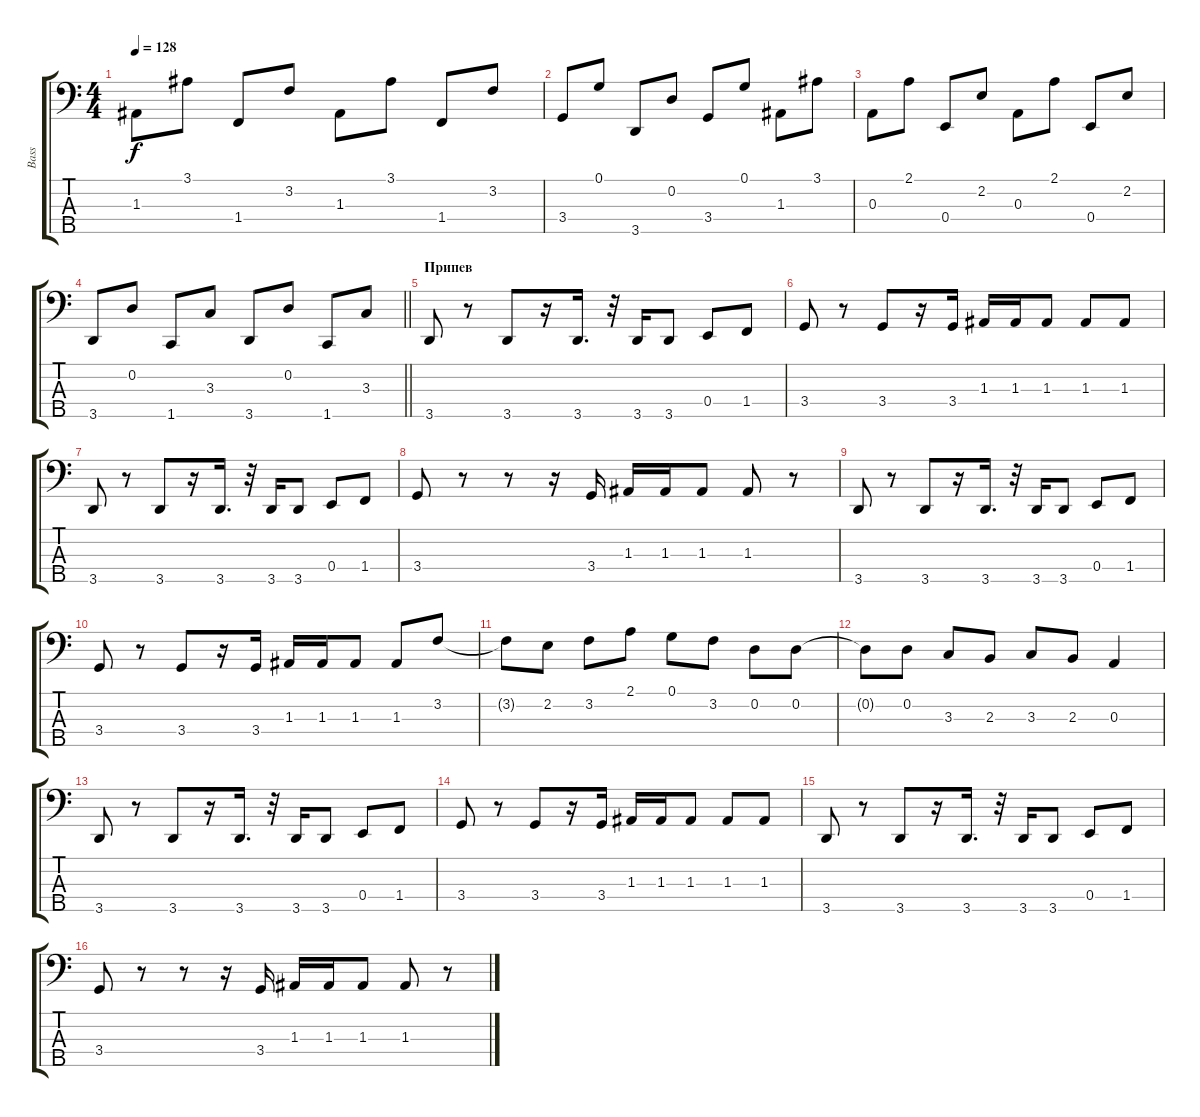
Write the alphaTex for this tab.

\track ("Bass" "Bass") {instrument slapbass2}
\staff {score tabs}
\tuning (G2 D2 A1 E1 B0) {hide}
\ts (4 4)
\tempo 128
\clef f4
\ks c
1.3.8{dy f} 3.1.8 1.4.8 3.2.8 1.3.8 3.1.8 1.4.8 3.2.8 |
3.4.8 0.1.8 3.5.8 0.2.8 3.4.8 0.1.8 1.3.8 3.1.8 |
0.3.8 2.1.8 0.4.8 2.2.8 0.3.8 2.1.8 0.4.8 2.2.8 |
\barLineRight lightlight
3.5.8 0.2.8 1.5.8 3.3.8 3.5.8 0.2.8 1.5.8 3.3.8 |
\section ("" "Припев")
3.5.8 r.8 3.5.8 r.16 3.5.16{d} r.32 3.5.16 3.5.8 0.4.8 1.4.8 |
3.4.8 r.8 3.4.8 r.16 3.4.16 1.3.16 1.3.16 1.3.8 1.3.8 1.3.8 |
3.5.8 r.8 3.5.8 r.16 3.5.16{d} r.32 3.5.16 3.5.8 0.4.8 1.4.8 |
3.4.8 r.8 r.8 r.16 3.4.16 1.3.16 1.3.16 1.3.8 1.3.8 r.8 |
3.5.8 r.8 3.5.8 r.16 3.5.16{d} r.32 3.5.16 3.5.8 0.4.8 1.4.8 |
3.4.8 r.8 3.4.8 r.16 3.4.16 1.3.16 1.3.16 1.3.8 1.3.8 3.2.8 |
3.2{t}.8 2.2.8 3.2.8 2.1.8 0.1.8 3.2.8 0.2.8 0.2.8 |
0.2{t}.8 0.2.8 3.3.8 2.3.8 3.3.8 2.3.8 0.3.4 |
3.5.8 r.8 3.5.8 r.16 3.5.16{d} r.32 3.5.16 3.5.8 0.4.8 1.4.8 |
3.4.8 r.8 3.4.8 r.16 3.4.16 1.3.16 1.3.16 1.3.8 1.3.8 1.3.8 |
3.5.8 r.8 3.5.8 r.16 3.5.16{d} r.32 3.5.16 3.5.8 0.4.8 1.4.8 |
3.4.8 r.8 r.8 r.16 3.4.16 1.3.16 1.3.16 1.3.8 1.3.8 r.8
